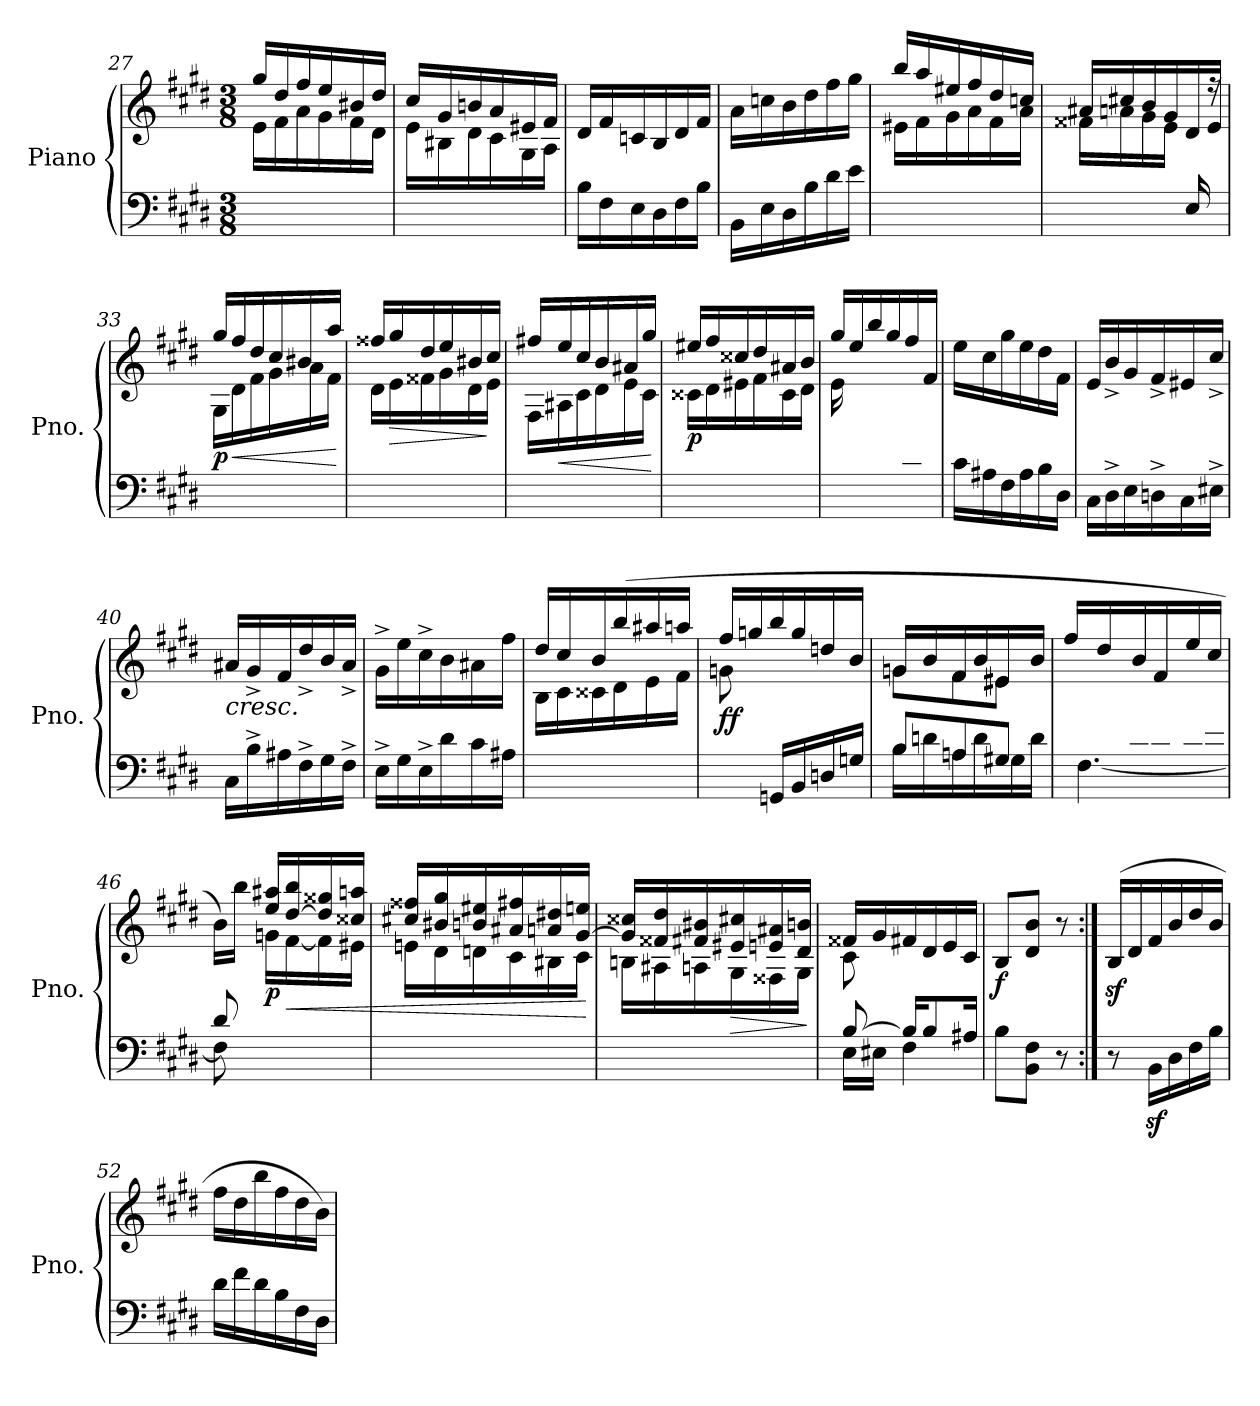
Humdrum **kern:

**kern	**kern	**dynam
*part1	*part1	*part1
*staff2	*staff1	*staff1/2
*I"Piano	*	*
*I'Pno.	*	*
*clefF4	*clefG2	*
*k[f#c#g#d#]	*k[f#c#g#d#]	*
*M3/8	*M3/8	*
=27	=27	=27
*	*^	*
4.ryy	16gg#/LL	16e\LL	.
.	16dd#/	16f#\	.
.	16ff#/	16a\	.
.	16ee/	16g#\	.
.	16b#X/	16f#\	.
.	16dd#/JJ	16d#\JJ	.
=28	=28	=28	=28
4.ryy	16cc#/LL	16e\LL	.
.	16g#/	16B#X\	.
.	16bn/	16d#\	.
.	16a/	16c#\	.
.	16e#X/	16G#\	.
.	16f#/JJ	16A\JJ	.
*	*v	*v	*
=29	=29	=29
16B\LL	16d#/LL	.
16F#\	16f#/	.
16E\	16cn/	.
16D#\	16B/	.
16F#\	16d#/	.
16B\JJ	16f#/JJ	.
=30	=30	=30
16BB\LL	16a\LL	.
16E\	16ccn\	.
16D#\	16b\	.
16B\	16dd#\	.
16d#\	16ff#\	.
16e\JJ	16gg#\JJ	.
!!LO:LB:g=z
=31	=31	=31
*	*^	*
4.ryy	16bb/LL	16e#X\LL	.
.	16aa/	16f#\	.
.	16ee#X/	16g#\	.
.	16ff#/	16a\	.
.	16dd#/	16f#\	.
.	16ccn/JJ	16a\JJ	.
=32	=32	=32	=32
*^	*	*	*
4ryy	4.ryy	16a#X/LL	16f##X\LL	.
.	.	16cc#X/	16an\	.
.	.	16b/	16g#\	.
.	.	16g#/	16e\JJ	.
16E/	.	16d#/	16ryy	.
16ryy	.	16e/JJ	16rff	.
*v	*v	*	*	*
=33	=33	=33	=33
!	!	!	!LO:DY:b
4.ryy	16gg#/LL	16G#\LL	p
!	!	!	!LO:HP:b
.	16ff#/	16d#\	<
.	16dd#/	16f#\	.
.	16cc#/	16g#\	.
.	16b#X/	16a\	.
.	16aa/JJ	16f#\JJ	.
*	*v	*v	*
.	.	[
=34	=34	=34
*	*^	*
4.ryy	16ff##X/LL	16d#\LL	.
!	!	!	!LO:HP:b
.	16gg#/	16e\	>
.	16dd#/	16f##X\	.
.	16ee/	16g#\	.
.	16b#X/	16d#\	.
.	16cc#/JJ	16e\JJ	]
=35	=35	=35	=35
4.ryy	16ff#X/LL	16F#\LL	.
!	!	!	!LO:HP:b
.	16ee/	16A#X\	<
.	16cc#/	16c#\	.
.	16b/	16d#\	.
.	16a#X/	16e\	.
.	16gg#/JJ	16c#\JJ	.
*	*v	*v	*
.	.	[
=36	=36	=36
*	*^	*
!	!	!	!LO:DY:b
4.ryy	16ee#X/LL	16c##X\LL	p
.	16ff#/	16d#\	.
.	16cc##X/	16e#X\	.
.	16dd#/	16f#\	.
.	16a#X/	16c##\	.
.	16b/JJ	16d#\JJ	.
!!LO:LB:g=z	!!
=37	=37	=37	=37
16ryy	16gg#/LL	16e\LL	.
16B/	16ee/	4ryy	.
16G#/	16bb/	.	.
16B/	16gg#/	.	.
16d#/	16ff#/	.	.
16BB/JJ	16f#/JJ	16ryy	.
*	*v	*v	*
=38	=38	=38
16c#\LL	16ee\LL	.
16A#X\	16cc#\	.
16F#\	16gg#\	.
16A#\	16ee\	.
16B\	16dd#\	.
16D#\JJ	16f#\JJ	.
=39	=39	=39
16C#\LL	16e/LL	.
16D#^\	16b^/	.
16E\	16g#/	.
16Dn^\	16f#^/	.
16C#\	16e#X/	.
16E#X^\JJ	16cc#^/JJ	.
=40	=40	=40
!	!LO:TX:b:i:t=cresc.	!
16C#\LL	16a#X/LL	.
16B^\	16g#^/	.
16A#X\	16f#/	.
16F#^\	16dd#^/	.
16G#\	16b/	.
16F#^\JJ	16a#^/JJ	.
=41	=41	=41
16E^\LL	16g#^\LL	.
16G#\	16ee\	.
16E^\	16cc#^\	.
16d#\	16b\	.
16c#\	16a#X\	.
16A#X\JJ	16ff#\JJ	.
=42	=42	=42
*	*^	*
4.ryy	16dd#/LL	16B\LL	.
.	16cc#/	16c#\	.
.	16b/	16c##X\	.
.	(>16bb/	16d#\	.
.	16aa#X/	16e\	.
.	16aan/JJ	16f#\JJ	.
!!LO:LB:g=z	!!
=43	=43	=43	=43
!	!	!	!LO:DY:b
8ryy	16ff#/LL	8gn\	ff
.	16ggn/	.	.
16GGn/LL	16bb/	4ryy	.
16BB/	16gg/	.	.
16Dn/	16ddn/	.	.
16Gn/JJ	16b/JJ	.	.
=44	=44	=44	=44
*^	*	*	*
8B/L	16B\LL	16gn/LL	8g\L	.
.	16dn\	16b/	.	.
8A/	16An\	16f#/	8f#\	.
.	16d\	16b/	.	.
8G#X/J	16G#\	16e#X/	8e#\J	.
.	16d\JJ	16b/JJ	.	.
*	*	*v	*v	*
=45	=45	=45	=45
16F#/LLyy	[4.F#\	16ff#/LL	.
16B/	.	16dd#/	.
16c##X/	.	16b/	.
16d#/	.	16f#/	.
16c#X/	.	16ee/	.
16e/JJ	.	16cc#/JJ	.
=46	=46	=46	=46
*	*	*^	*
8d#/	8F#\]	16b\LL)	8ryy	.
.	.	16bb\JJ	.	.
!	!	!	!	!LO:DY:b
4ryy	4ryy	16ee/ 16aa#X/LL	16gn\LL	p
!	!	!	!	!LO:HP:b
.	.	[16dd#/ 16bb/	[16f#\	<
.	.	16dd#/] 16gg##X/	16f#\]	.
.	.	16cc##X/ 16aan/JJ	16e#X\JJ	.
*v	*v	*	*	*
=47	=47	=47	=47
4.ryy	16cc#X/ 16ff##X/LL	16en\LL	.
.	16b#X/ 16gg#/	16d#\	.
.	16bn/ 16ee#X/	16dn\	.
.	16a#X/ 16ff#X/	16c#\	.
.	16an/ 16dd#X/	16B#X\	.
.	[16g#/ 16een/JJ	16c#\JJ	.
*	*v	*v	*
.	.	[
!!LO:LB:g=z
=48	=48	=48
*	*^	*
4.ryy	16g#/] 16cc##X/LL	16Bn\LL	.
.	16f##X/ 16dd#/	16A#X\	.
.	16f#X/ 16b#X/	16An\	.
!	!	!	!LO:HP:b
.	16e#X/ 16cc#X/	16G#\	>
.	16en/ 16a#X/	16F##X\	.
.	16d#/ 16bn/JJ	16G#\JJ	.
*	*v	*v	*
.	.	]
=49	=49	=49
*^	*^	*
[8B/	16E\LL	16f##X/LL	8c#\	.
.	16E#X\JJ	16g#/	.	.
16B/KL]	4F#\	16f#X/	8ryy	.
8B/	.	16d#/	.	.
.	.	16e/	8ryy	.
16A#X/Jk	.	16c#/JJ	.	.
*v	*v	*	*	*
*	*v	*v	*
=50	=50	=50
!	!	!LO:DY:b
8B\L	8B/L	f
8BB\ 8F#\J	8d#/ 8b/J	.
8r	8r	.
=51:|!	=51:|!	=51:|!
8r	(>16Bz</LL	.
.	16d#/	.
16BBz<\LL	16f#/	.
16D#\	16b/	.
16F#\	16dd#/	.
16B\JJ	16b/JJ	.
=52	=52	=52
16d#\LL	16ff#\LL	.
16f#\	16dd#\	.
16d#\	16bb\	.
16B\	16ff#\	.
16F#\	16dd#\	.
16D#\JJ	16b\JJ)	.
=	=	=
*-	*-	*-
